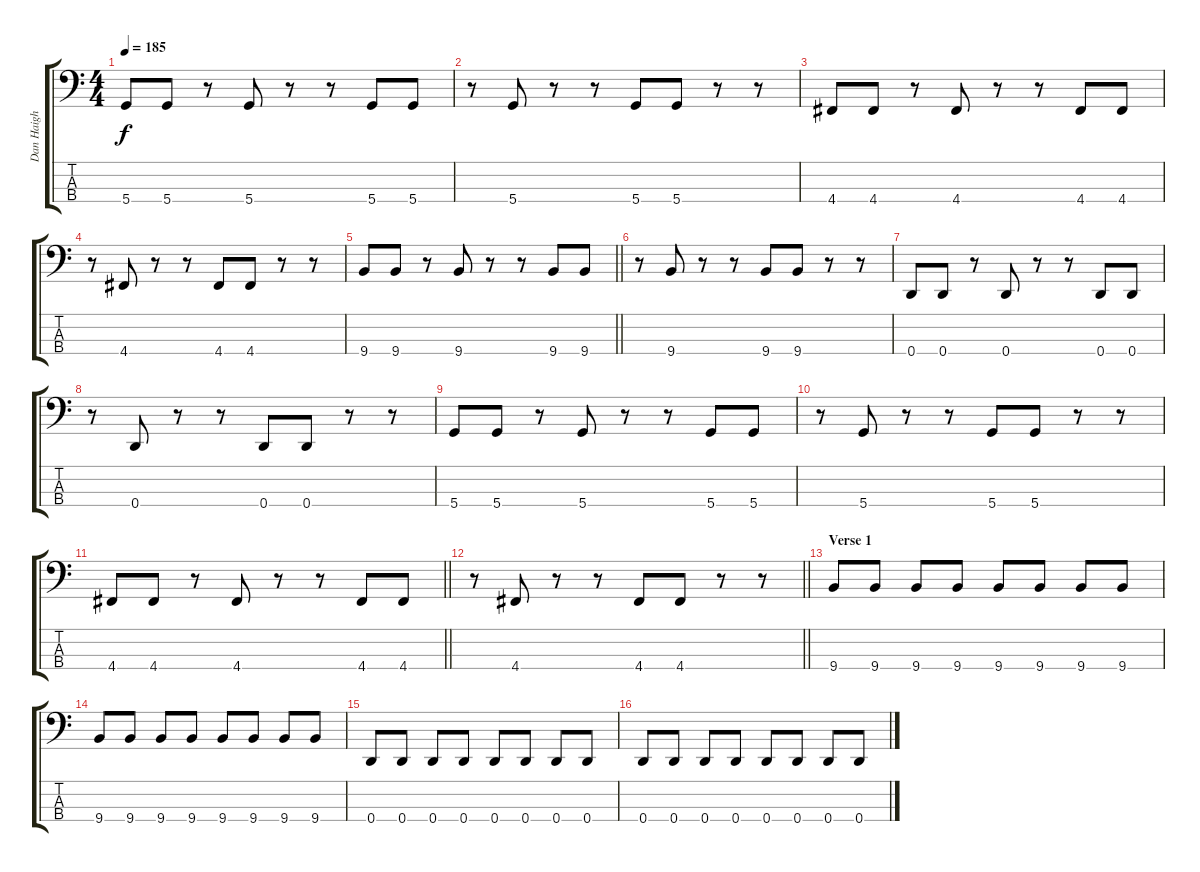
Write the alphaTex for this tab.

\track ("Dan Haigh" "Dan Haigh") {instrument electricbasspick}
\staff {score tabs}
\tuning (G2 D2 A1 D1) {hide}
\ts (4 4)
\tempo 185
\clef f4
\ks c
5.4.8{dy f} 5.4.8 r.8 5.4.8 r.8 r.8 5.4.8 5.4.8 |
r.8 5.4.8 r.8 r.8 5.4.8 5.4.8 r.8 r.8 |
4.4.8 4.4.8 r.8 4.4.8 r.8 r.8 4.4.8 4.4.8 |
r.8 4.4.8 r.8 r.8 4.4.8 4.4.8 r.8 r.8 |
\barLineRight lightlight
9.4.8 9.4.8 r.8 9.4.8 r.8 r.8 9.4.8 9.4.8 |
r.8 9.4.8 r.8 r.8 9.4.8 9.4.8 r.8 r.8 |
0.4.8 0.4.8 r.8 0.4.8 r.8 r.8 0.4.8 0.4.8 |
r.8 0.4.8 r.8 r.8 0.4.8 0.4.8 r.8 r.8 |
5.4.8 5.4.8 r.8 5.4.8 r.8 r.8 5.4.8 5.4.8 |
r.8 5.4.8 r.8 r.8 5.4.8 5.4.8 r.8 r.8 |
\barLineRight lightlight
4.4.8 4.4.8 r.8 4.4.8 r.8 r.8 4.4.8 4.4.8 |
\section ("" "")
\barLineRight lightlight
r.8 4.4.8 r.8 r.8 4.4.8 4.4.8 r.8 r.8 |
\section ("" "Verse 1")
9.4.8 9.4.8 9.4.8 9.4.8 9.4.8 9.4.8 9.4.8 9.4.8 |
9.4.8 9.4.8 9.4.8 9.4.8 9.4.8 9.4.8 9.4.8 9.4.8 |
0.4.8 0.4.8 0.4.8 0.4.8 0.4.8 0.4.8 0.4.8 0.4.8 |
0.4.8 0.4.8 0.4.8 0.4.8 0.4.8 0.4.8 0.4.8 0.4.8
